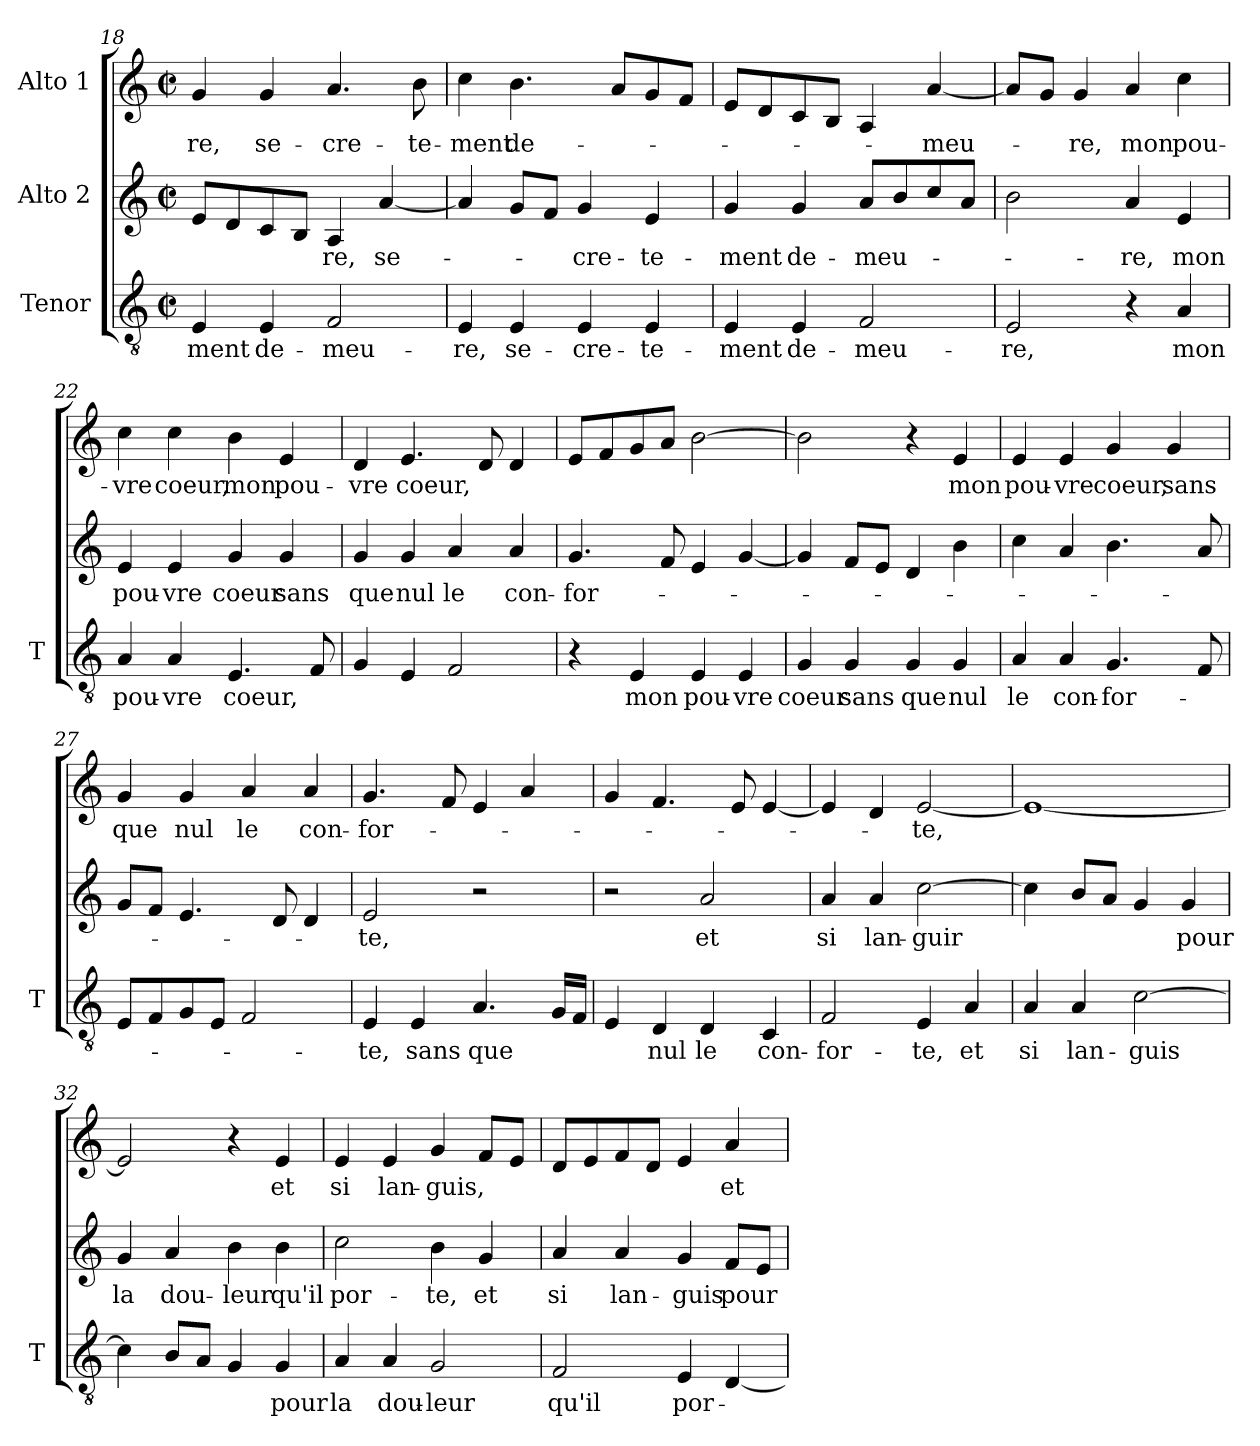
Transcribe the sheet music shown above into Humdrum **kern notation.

**kern	**text	**kern	**text	**kern	**text
*part3	*part3	*part2	*part2	*part1	*part1
*staff3	*staff3	*staff2	*staff2	*staff1	*staff1
*I"Tenor	*	*I"Alto 2	*	*I"Alto 1	*
*I'T	*	*	*	*	*
*clefGv2	*	*clefG2	*	*clefG2	*
*k[]	*	*k[]	*	*k[]	*
*C:	*	*C:	*	*C:	*
*M2/2	*	*M2/2	*	*M2/2	*
*met(c|)	*	*met(c|)	*	*met(c|)	*
=18	=18	=18	=18	=18	=18
!	!LO:LY:b	!	!	!	!LO:LY:b
4E/	-ment	8e/L	.	4g/	-re,
.	.	8d/	.	.	.
!	!LO:LY:b	!	!	!	!LO:LY:b
4E/	de-	8c/	.	4g/	se-
.	.	8B/J	.	.	.
!	!LO:LY:b	!	!LO:LY:b	!	!LO:LY:b
2F/	-meu-	4A/	-re,	4.a/	-cre-
!	!	!	!LO:LY:b	!	!
.	.	[4a/	se-	.	.
!	!	!	!	!	!LO:LY:b
.	.	.	.	8b\	-te-
=19	=19	=19	=19	=19	=19
!	!LO:LY:b	!	!	!	!LO:LY:b
4E/	-re,	4a/]	.	4cc\	-ment
!	!LO:LY:b	!	!	!	!LO:LY:b
4E/	se-	8g/L	.	4.b\	de-
.	.	8f/J	.	.	.
!	!LO:LY:b	!	!LO:LY:b	!	!
4E/	-cre-	4g/	-cre-	.	.
.	.	.	.	8a/L	.
!	!LO:LY:b	!	!LO:LY:b	!	!
4E/	-te-	4e/	-te-	8g/	.
.	.	.	.	8f/J	.
=20	=20	=20	=20	=20	=20
!	!LO:LY:b	!	!LO:LY:b	!	!
4E/	-ment	4g/	-ment	8e/L	.
.	.	.	.	8d/	.
!	!LO:LY:b	!	!LO:LY:b	!	!
4E/	de-	4g/	de-	8c/	.
.	.	.	.	8B/J	.
!	!LO:LY:b	!	!LO:LY:b	!	!
2F/	-meu-	8a/L	-meu-	4A/	.
.	.	8b/	.	.	.
!	!	!	!	!	!LO:LY:b
.	.	8cc/	.	[4a/	-meu-
.	.	8a/J	.	.	.
!!LO:LB:g=z
=21	=21	=21	=21	=21	=21
!	!LO:LY:b	!	!	!	!
2E/	-re,	2b\	.	8a/L]	.
.	.	.	.	8g/J	.
!	!	!	!	!	!LO:LY:b
.	.	.	.	4g/	-re,
!	!	!	!LO:LY:b	!	!LO:LY:b
4r	.	4a/	-re,	4a/	mon
!	!LO:LY:b	!	!LO:LY:b	!	!LO:LY:b
4A/	mon	4e/	mon	4cc\	pou-
=22	=22	=22	=22	=22	=22
!	!LO:LY:b	!	!LO:LY:b	!	!LO:LY:b
4A/	pou-	4e/	pou-	4cc\	-vre
!	!LO:LY:b	!	!LO:LY:b	!	!LO:LY:b
4A/	-vre	4e/	-vre	4cc\	coeur,
!	!LO:LY:b	!	!LO:LY:b	!	!LO:LY:b
4.E/	coeur,	4g/	coeur	4b\	mon
!	!	!	!LO:LY:b	!	!LO:LY:b
.	.	4g/	sans	4e/	pou-
8F/	.	.	.	.	.
=23	=23	=23	=23	=23	=23
!	!	!	!LO:LY:b	!	!LO:LY:b
4G/	.	4g/	que	4d/	-vre
!	!	!	!LO:LY:b	!	!LO:LY:b
4E/	.	4g/	nul	4.e/	coeur,
!	!	!	!LO:LY:b	!	!
2F/	.	4a/	le	.	.
.	.	.	.	8d/	.
!	!	!	!LO:LY:b	!	!
.	.	4a/	con-	4d/	.
=24	=24	=24	=24	=24	=24
!	!	!	!LO:LY:b	!	!
4r	.	4.g/	-for-	8e/L	.
.	.	.	.	8f/	.
!	!LO:LY:b	!	!	!	!
4E/	mon	.	.	8g/	.
.	.	8f/	.	8a/J	.
!	!LO:LY:b	!	!	!	!
4E/	pou-	4e/	.	[2b\	.
!	!LO:LY:b	!	!	!	!
4E/	-vre	[4g/	.	.	.
=25	=25	=25	=25	=25	=25
!	!LO:LY:b	!	!	!	!
4G/	coeur	4g/]	.	2b\]	.
!	!LO:LY:b	!	!	!	!
4G/	sans	8f/L	.	.	.
.	.	8e/J	.	.	.
!	!LO:LY:b	!	!	!	!
4G/	que	4d/	.	4r	.
!	!LO:LY:b	!	!	!	!LO:LY:b
4G/	nul	4b\	.	4e/	mon
!!LO:LB:g=z
=26	=26	=26	=26	=26	=26
!	!LO:LY:b	!	!	!	!LO:LY:b
4A/	le	4cc\	.	4e/	pou-
!	!LO:LY:b	!	!	!	!LO:LY:b
4A/	con-	4a/	.	4e/	-vre
!	!LO:LY:b	!	!	!	!LO:LY:b
4.G/	-for-	4.b\	.	4g/	coeur,
!	!	!	!	!	!LO:LY:b
.	.	.	.	4g/	sans
8F/	.	8a/	.	.	.
=27	=27	=27	=27	=27	=27
!	!	!	!	!	!LO:LY:b
8E/L	.	8g/L	.	4g/	que
8F/	.	8f/J	.	.	.
!	!	!	!	!	!LO:LY:b
8G/	.	4.e/	.	4g/	nul
8E/J	.	.	.	.	.
!	!	!	!	!	!LO:LY:b
2F/	.	.	.	4a/	le
.	.	8d/	.	.	.
!	!	!	!	!	!LO:LY:b
.	.	4d/	.	4a/	con-
=28	=28	=28	=28	=28	=28
!	!LO:LY:b	!	!LO:LY:b	!	!LO:LY:b
4E/	-te,	2e/	-te,	4.g/	-for-
!	!LO:LY:b	!	!	!	!
4E/	sans	.	.	.	.
.	.	.	.	8f/	.
!	!LO:LY:b	!	!	!	!
4.A/	que	2r	.	4e/	.
.	.	.	.	4a/	.
16G/LL	.	.	.	.	.
16F/JJ	.	.	.	.	.
=29	=29	=29	=29	=29	=29
4E/	.	2r	.	4g/	.
!	!LO:LY:b	!	!	!	!
4D/	nul	.	.	4.f/	.
!	!LO:LY:b	!	!LO:LY:b	!	!
4D/	le	2a/	et	.	.
.	.	.	.	8e/	.
!	!LO:LY:b	!	!	!	!
4C/	con-	.	.	[4e/	.
=30	=30	=30	=30	=30	=30
!	!LO:LY:b	!	!LO:LY:b	!	!
2F/	-for-	4a/	si	4e/]	.
!	!	!	!LO:LY:b	!	!
.	.	4a/	lan-	4d/	.
!	!LO:LY:b	!	!LO:LY:b	!	!LO:LY:b
4E/	-te,	[2cc\	-guir	[2e/	-te,
!	!LO:LY:b	!	!	!	!
4A/	et	.	.	.	.
!!LO:LB:g=z
=31	=31	=31	=31	=31	=31
!	!LO:LY:b	!	!	!	!
4A/	si	4cc\]	.	1e_	.
!	!LO:LY:b	!	!	!	!
4A/	lan-	8b/L	.	.	.
.	.	8a/J	.	.	.
!	!LO:LY:b	!	!	!	!
[2c\	-guis	4g/	.	.	.
!	!	!	!LO:LY:b	!	!
.	.	4g/	pour	.	.
=32	=32	=32	=32	=32	=32
!	!	!	!LO:LY:b	!	!
4c\]	.	4g/	la	2e/]	.
!	!	!	!LO:LY:b	!	!
8B/L	.	4a/	dou-	.	.
8A/J	.	.	.	.	.
!	!	!	!LO:LY:b	!	!
4G/	.	4b\	-leur	4r	.
!	!LO:LY:b	!	!LO:LY:b	!	!LO:LY:b
4G/	pour	4b\	qu'il	4e/	et
=33	=33	=33	=33	=33	=33
!	!LO:LY:b	!	!LO:LY:b	!	!LO:LY:b
4A/	la	2cc\	por-	4e/	si
!	!LO:LY:b	!	!	!	!LO:LY:b
4A/	dou-	.	.	4e/	lan-
!	!LO:LY:b	!	!LO:LY:b	!	!LO:LY:b
2G/	-leur	4b\	-te,	4g/	-guis,
!	!	!	!LO:LY:b	!	!
.	.	4g/	et	8f/L	.
.	.	.	.	8e/J	.
=34	=34	=34	=34	=34	=34
!	!LO:LY:b	!	!LO:LY:b	!	!
2F/	qu'il	4a/	si	8d/L	.
.	.	.	.	8e/	.
!	!	!	!LO:LY:b	!	!
.	.	4a/	lan-	8f/	.
.	.	.	.	8d/J	.
!	!LO:LY:b	!	!LO:LY:b	!	!
4E/	por-	4g/	-guis	4e/	.
!	!	!	!LO:LY:b	!	!LO:LY:b
[4D/	.	8f/L	pour	4a/	et
.	.	8e/J	.	.	.
=	=	=	=	=	=
*-	*-	*-	*-	*-	*-
